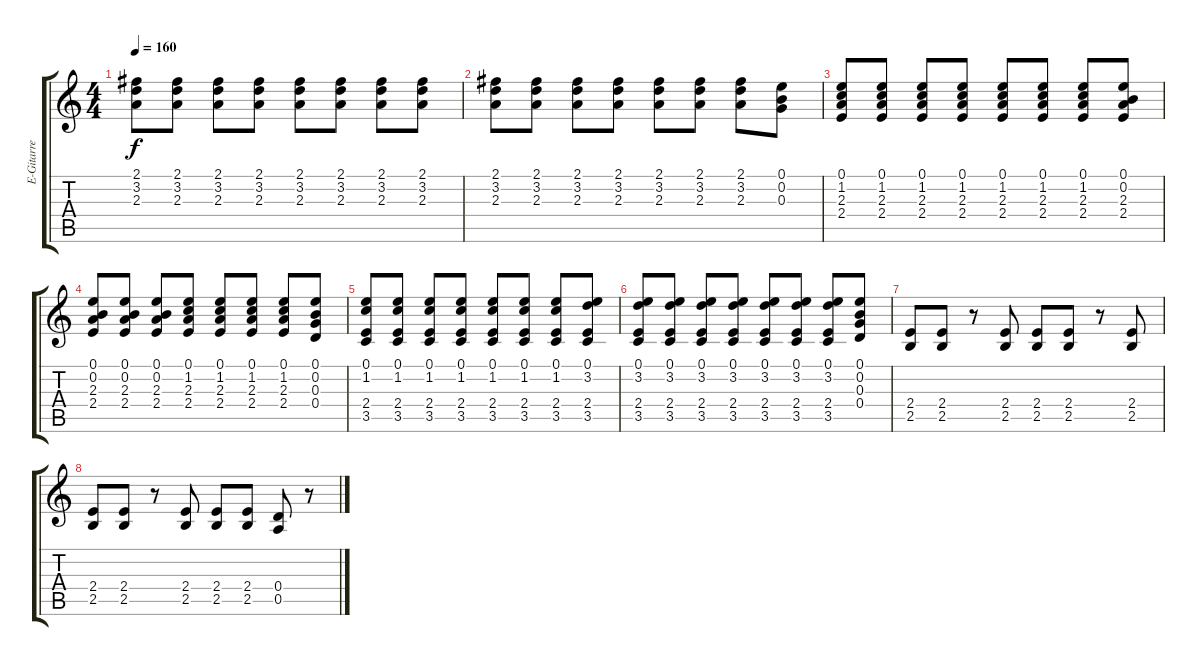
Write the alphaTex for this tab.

\track ("E-Gitarre" "E-Gitarre") {instrument distortionguitar}
\staff {score tabs}
\tuning (E4 B3 G3 D3 A2 E2) {hide}
\ts (4 4)
\tempo 160
\clef g2
\ks c
(2.1 3.2 2.3).8{dy f} (2.1 3.2 2.3).8 (2.1 3.2 2.3).8 (2.1 3.2 2.3).8 (2.1 3.2 2.3).8 (2.1 3.2 2.3).8 (2.1 3.2 2.3).8 (2.1 3.2 2.3).8 |
(2.1 3.2 2.3).8 (2.1 3.2 2.3).8 (2.1 3.2 2.3).8 (2.1 3.2 2.3).8 (2.1 3.2 2.3).8 (2.1 3.2 2.3).8 (2.1 3.2 2.3).8 (0.1 0.2 0.3).8 |
(0.1 1.2 2.3 2.4).8 (0.1 1.2 2.3 2.4).8 (0.1 1.2 2.3 2.4).8 (0.1 1.2 2.3 2.4).8 (0.1 1.2 2.3 2.4).8 (0.1 1.2 2.3 2.4).8 (0.1 1.2 2.3 2.4).8 (0.1 0.2 2.3 2.4).8 |
(0.1 0.2 2.3 2.4).8 (0.1 0.2 2.3 2.4).8 (0.1 0.2 2.3 2.4).8 (0.1 1.2 2.3 2.4).8 (0.1 1.2 2.3 2.4).8 (0.1 1.2 2.3 2.4).8 (0.1 1.2 2.3 2.4).8 (0.1 0.2 0.3 0.4).8 |
(0.1 1.2 2.4 3.5).8 (0.1 1.2 2.4 3.5).8 (0.1 1.2 2.4 3.5).8 (0.1 1.2 2.4 3.5).8 (0.1 1.2 2.4 3.5).8 (0.1 1.2 2.4 3.5).8 (0.1 1.2 2.4 3.5).8 (0.1 3.2 2.4 3.5).8 |
(0.1 3.2 2.4 3.5).8 (0.1 3.2 2.4 3.5).8 (0.1 3.2 2.4 3.5).8 (0.1 3.2 2.4 3.5).8 (0.1 3.2 2.4 3.5).8 (0.1 3.2 2.4 3.5).8 (0.1 3.2 2.4 3.5).8 (0.1 0.2 0.3 0.4).8 |
(2.4 2.5).8 (2.4 2.5).8 r.8 (2.4 2.5).8 (2.4 2.5).8 (2.4 2.5).8 r.8 (2.4 2.5).8 |
(2.4 2.5).8 (2.4 2.5).8 r.8 (2.4 2.5).8 (2.4 2.5).8 (2.4 2.5).8 (0.4 0.5).8 r.8
